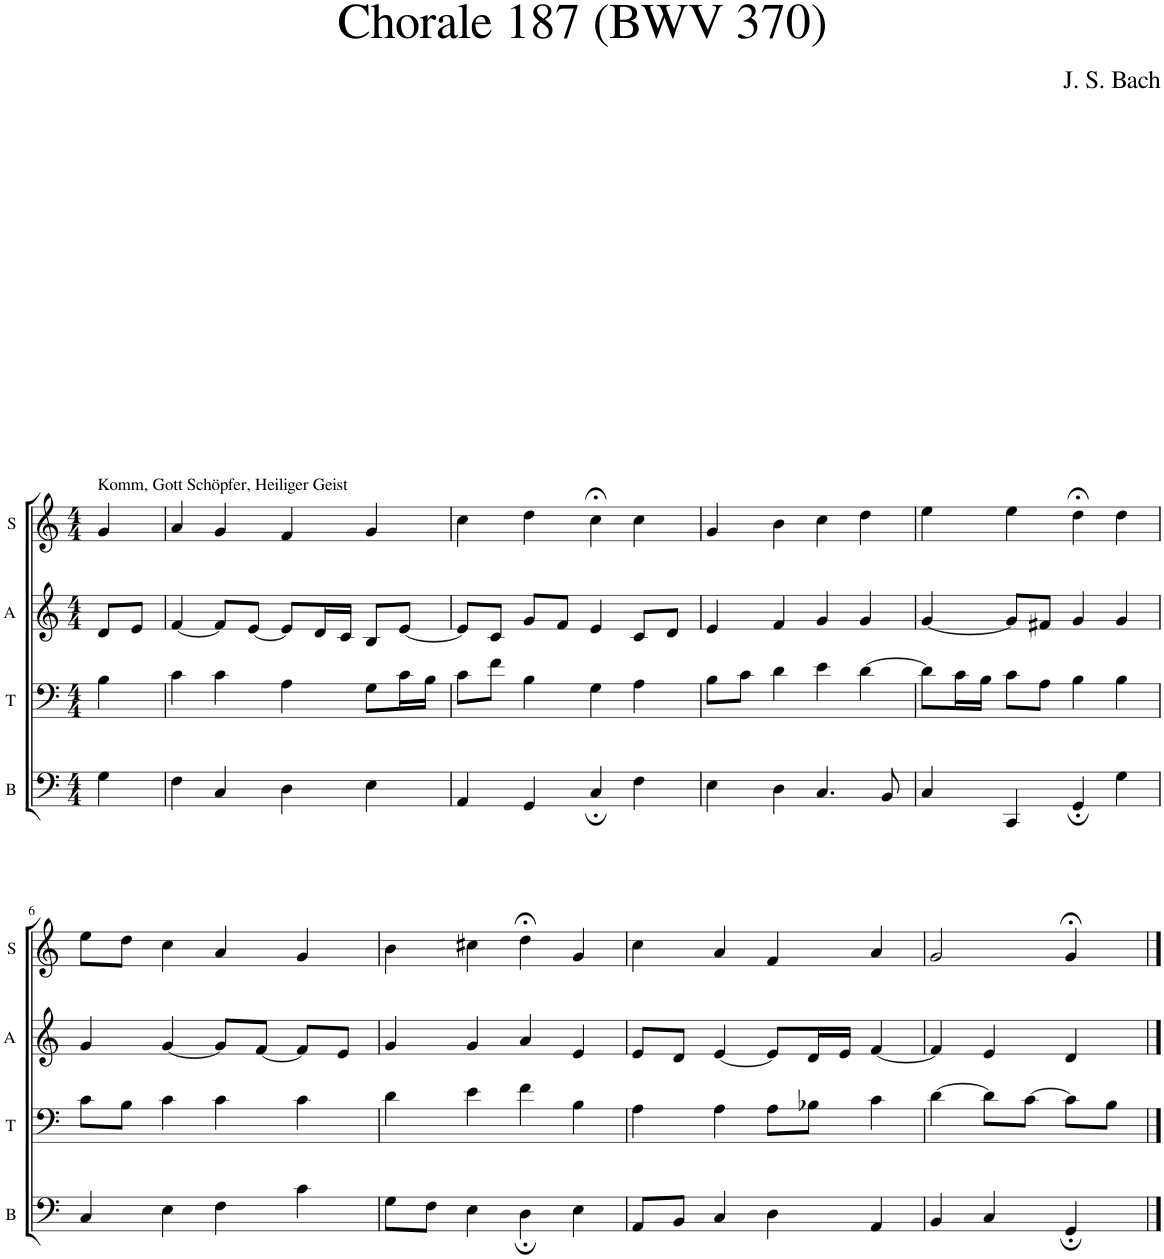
**kern	**kern	**kern	**kern
*part4	*part3	*part2	*part1
*staff4	*staff3	*staff2	*staff1
*I"B	*I"T	*I"A	*I"S
*I'B	*I'T	*I'A	*I'S
*clefF4	*clefF4	*clefG2	*clefG2
*k[]	*k[]	*k[]	*k[]
*M4/4	*M4/4	*M4/4	*M4/4
=1	=1	=1	=1
!	!	!	!LO:TX:a:t=Komm, Gott Schöpfer, Heiliger Geist
4G\	4B\	8d/L	4g/
.	.	8e/J	.
=2	=2	=2	=2
4F\	4c\	[4f/	4a/
4C/	4c\	8f/L]	4g/
.	.	[8e/J	.
4D\	4A\	8e/L]	4f/
.	.	16d/L	.
.	.	16c/JJ	.
4E\	8G\L	8B/L	4g/
.	16c\L	[8e/J	.
.	16B\JJ	.	.
=3	=3	=3	=3
4AA/	8c\L	8e/L]	4cc\
.	8f\J	8c/J	.
4GG/	4B\	8g/L	4dd\
.	.	8f/J	.
4C;/	4G\	4e/	4cc;<\
4F\	4A\	8c/L	4cc\
.	.	8d/J	.
=4	=4	=4	=4
4E\	8B\L	4e/	4g/
.	8c\J	.	.
4D\	4d\	4f/	4b\
4.C/	4e\	4g/	4cc\
.	[4d\	4g/	4dd\
8BB/	.	.	.
=5	=5	=5	=5
4C/	8d\L]	[4g/	4ee\
.	16c\L	.	.
.	16B\JJ	.	.
4CC/	8c\L	8g/L]	4ee\
.	8A\J	8f#X/J	.
4GG;/	4B\	4g/	4dd;<\
4G\	4B\	4g/	4dd\
!!LO:LB:g=z
=6	=6	=6	=6
4C/	8c\L	4g/	8ee\L
.	8B\J	.	8dd\J
4E\	4c\	[4g/	4cc\
4F\	4c\	8g/L]	4a/
.	.	[8f/J	.
4c\	4c\	8f/L]	4g/
.	.	8e/J	.
=7	=7	=7	=7
8G\L	4d\	4g/	4b\
8F\J	.	.	.
4E\	4e\	4g/	4cc#X\
4D;\	4f\	4a/	4dd;<\
4E\	4B\	4e/	4g/
=8	=8	=8	=8
8AA/L	4A\	8e/L	4cc\
8BB/J	.	8d/J	.
4C/	4A\	[4e/	4a/
4D\	8A\L	8e/L]	4f/
.	8B-X\J	16d/L	.
.	.	16e/JJ	.
4AA/	4c\	[4f/	4a/
=9	=9	=9	=9
4BB/	[4d\	4f/]	2g/
4C/	8d\L]	4e/	.
.	[8c\J	.	.
4GG;/	8c\L]	4d/	4g;</
.	8B\J	.	.
==	==	==	==
*-	*-	*-	*-
